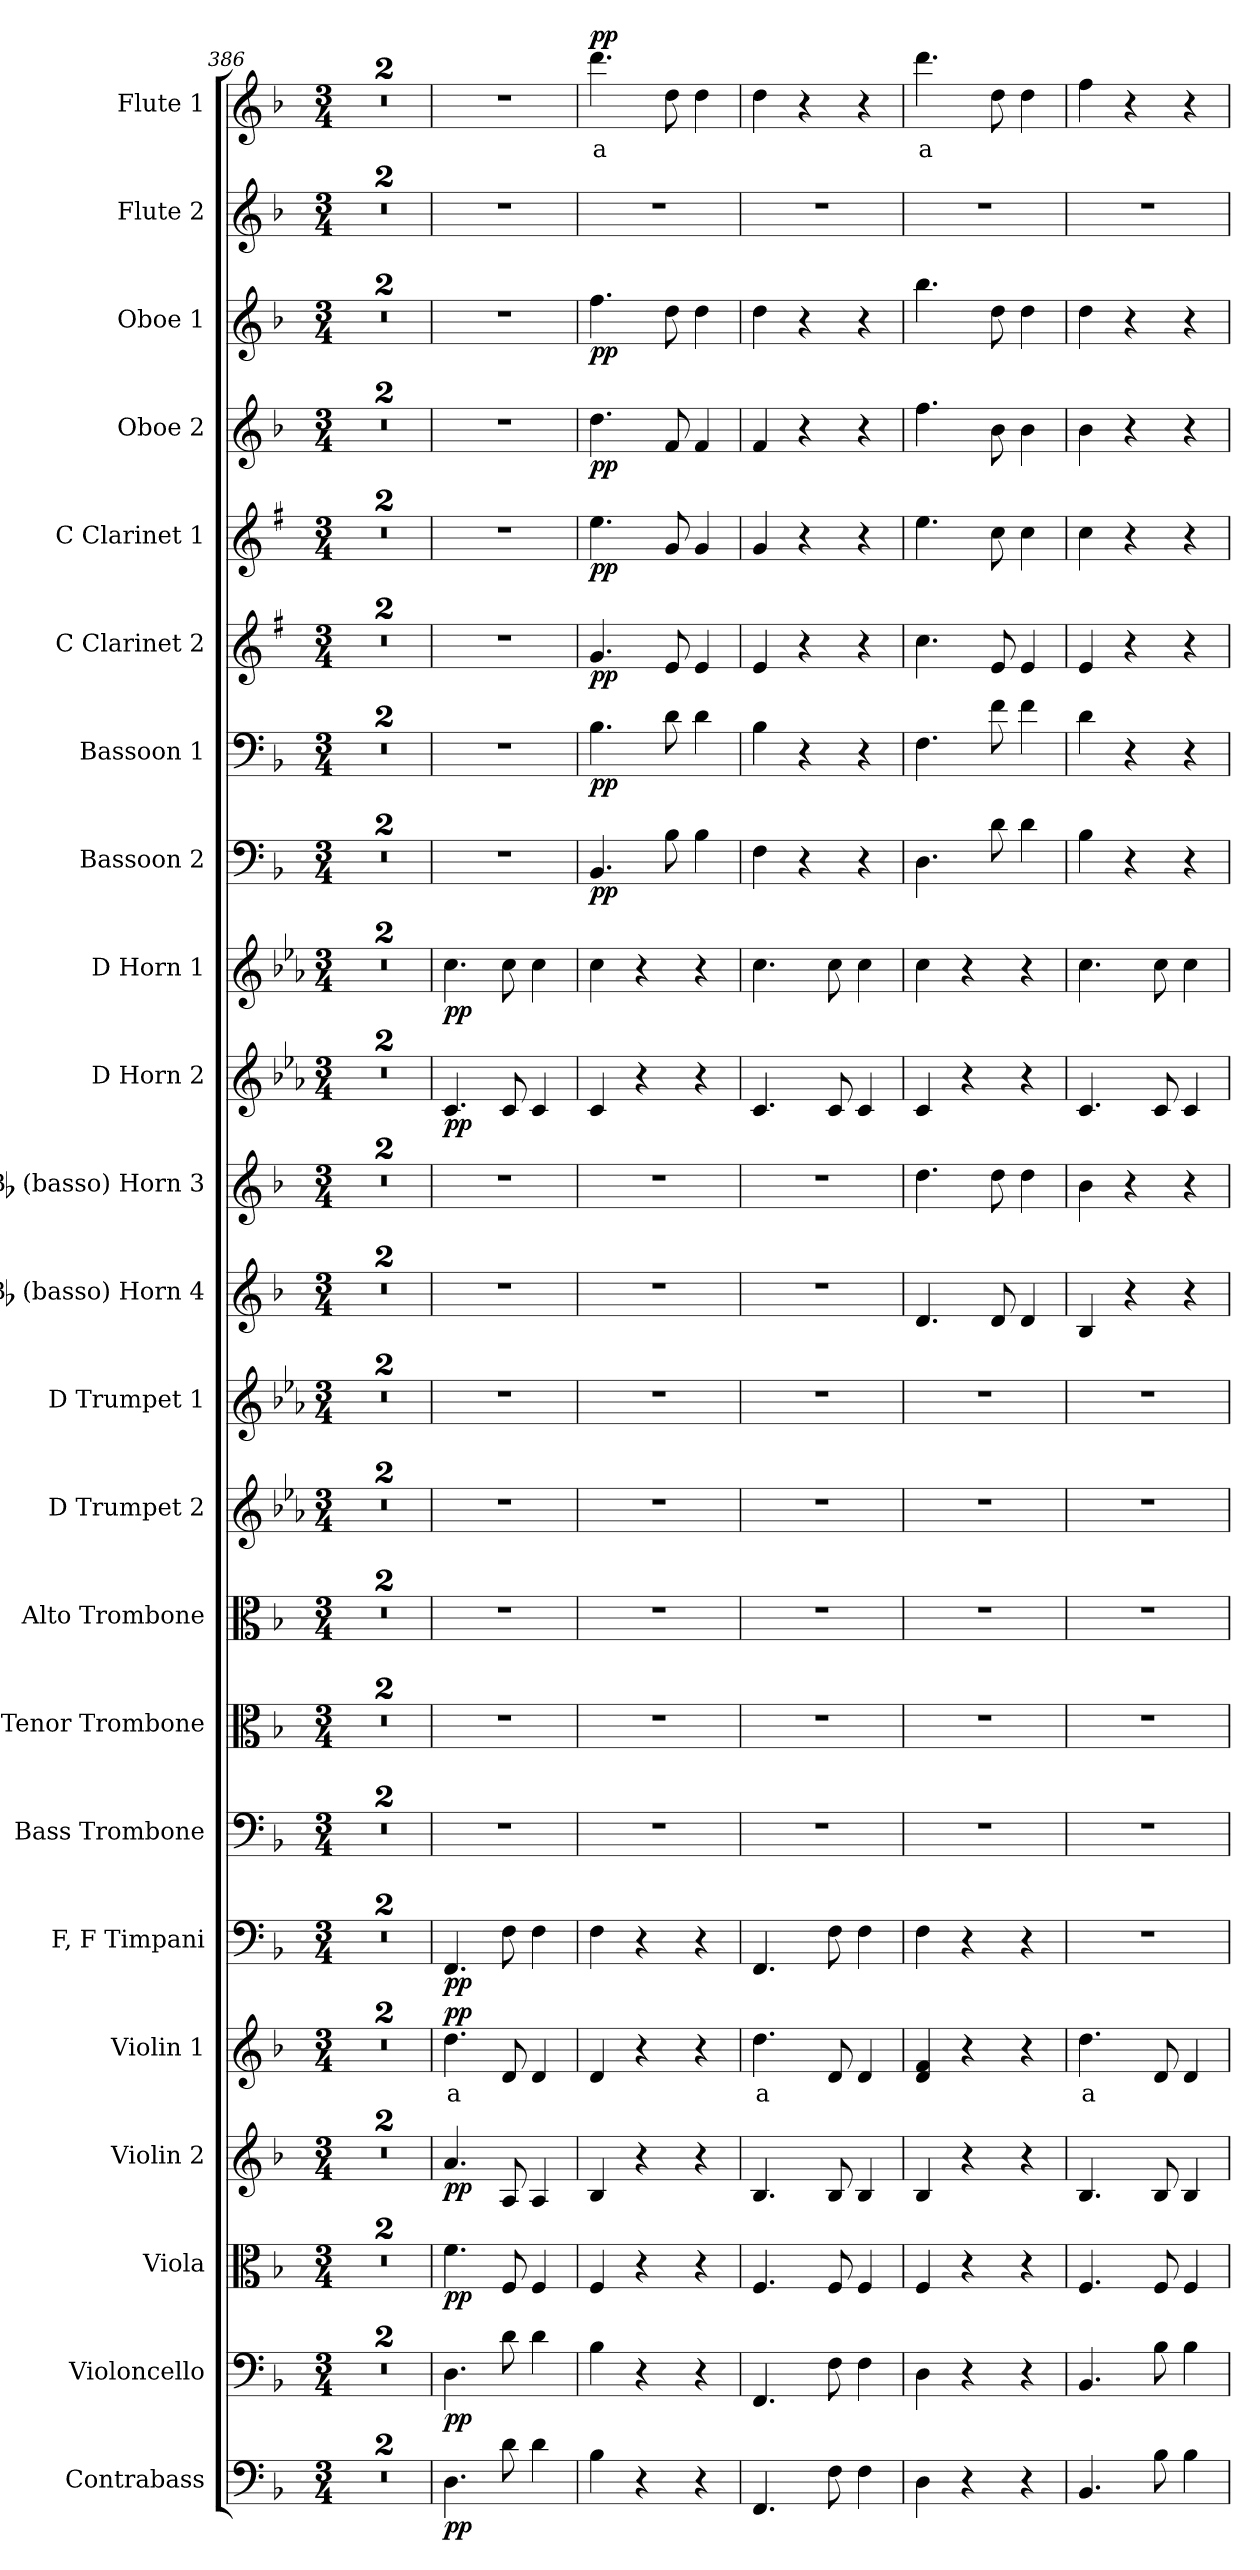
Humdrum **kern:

**kern	**dynam	**kern	**dynam	**kern	**dynam	**kern	**dynam	**kern	**text	**dynam	**kern	**dynam	**kern	**kern	**kern	**kern	**kern	**kern	**dynam	**kern	**dynam	**kern	**dynam	**kern	**dynam	**kern	**dynam	**kern	**dynam	**kern	**dynam	**kern	**dynam	**kern	**dynam	**kern	**dynam	**kern	**kern	**text	**dynam
*part23	*part23	*part22	*part22	*part21	*part21	*part20	*part20	*part19	*part19	*part19	*part18	*part18	*part17	*part16	*part15	*part14	*part13	*part12	*part12	*part11	*part11	*part10	*part10	*part9	*part9	*part8	*part8	*part7	*part7	*part6	*part6	*part5	*part5	*part4	*part4	*part3	*part3	*part2	*part1	*part1	*part1
*staff23	*staff23	*staff22	*staff22	*staff21	*staff21	*staff20	*staff20	*staff19	*staff19	*staff19	*staff18	*staff18	*staff17	*staff16	*staff15	*staff14	*staff13	*staff12	*staff12	*staff11	*staff11	*staff10	*staff10	*staff9	*staff9	*staff8	*staff8	*staff7	*staff7	*staff6	*staff6	*staff5	*staff5	*staff4	*staff4	*staff3	*staff3	*staff2	*staff1	*staff1	*staff1
*I"Contrabass	*	*I"Violoncello	*	*I"Viola	*	*I"Violin 2	*	*I"Violin 1	*	*	*I"F, F Timpani	*	*I"Bass Trombone	*I"Tenor Trombone	*I"Alto Trombone	*I"D Trumpet 2	*I"D Trumpet 1	*I"Bb (basso) Horn 4	*	*I"Bb (basso) Horn 3	*	*I"D Horn 2	*	*I"D Horn 1	*	*I"Bassoon 2	*	*I"Bassoon 1	*	*I"C Clarinet 2	*	*I"C Clarinet 1	*	*I"Oboe 2	*	*I"Oboe 1	*	*I"Flute 2	*I"Flute 1	*	*
*I'Cb	*	*I'Vc	*	*I'Vla	*	*I'Vln 2	*	*I'Vln 1	*	*	*I'Timp	*	*I'B Trb	*I'T Trb	*I'A Trb	*I'Tpt 2	*I'Tpt 1	*I'Hn 4	*	*I'Hn 3	*	*I'Hn 2	*	*I'Hn 1	*	*I'Bsn 2	*	*I'Bsn 1	*	*I'Cl 2	*	*I'Cl 1	*	*I'Ob 2	*	*I'Ob 1	*	*I'Fl 2	*I'Fl 1	*	*
*clefF4	*	*clefF4	*	*clefC3	*	*clefG2	*	*clefG2	*	*	*clefF4	*	*clefF4	*clefC3	*clefC3	*clefG2	*clefG2	*clefG2	*	*clefG2	*	*clefG2	*	*clefG2	*	*clefF4	*	*clefF4	*	*clefG2	*	*clefG2	*	*clefG2	*	*clefG2	*	*clefG2	*clefG2	*	*
*ITrd7c12	*	*	*	*	*	*	*	*	*	*	*	*	*	*	*	*ITrd-1c-2	*ITrd-1c-2	*ITrd8c14	*	*ITrd8c14	*	*ITrd6c10	*	*ITrd6c10	*	*	*	*	*	*ITrd1c2	*	*ITrd1c2	*	*	*	*	*	*	*	*	*
*k[b-]	*	*k[b-]	*	*k[b-]	*	*k[b-]	*	*k[b-]	*	*	*k[b-]	*	*k[b-]	*k[b-]	*k[b-]	*k[b-]	*k[b-]	*k[b-]	*	*k[b-]	*	*k[b-]	*	*k[b-]	*	*k[b-]	*	*k[b-]	*	*k[b-]	*	*k[b-]	*	*k[b-]	*	*k[b-]	*	*k[b-]	*k[b-]	*	*
*M3/4	*	*M3/4	*	*M3/4	*	*M3/4	*	*M3/4	*	*	*M3/4	*	*M3/4	*M3/4	*M3/4	*M3/4	*M3/4	*M3/4	*	*M3/4	*	*M3/4	*	*M3/4	*	*M3/4	*	*M3/4	*	*M3/4	*	*M3/4	*	*M3/4	*	*M3/4	*	*M3/4	*M3/4	*	*
=386	=386	=386	=386	=386	=386	=386	=386	=386	=386	=386	=386	=386	=386	=386	=386	=386	=386	=386	=386	=386	=386	=386	=386	=386	=386	=386	=386	=386	=386	=386	=386	=386	=386	=386	=386	=386	=386	=386	=386	=386	=386
2.r	.	2.r	.	2.r	.	2.r	.	2.r	.	.	2.r	.	2.r	2.r	2.r	2.r	2.r	2.r	.	2.r	.	2.r	.	2.r	.	2.r	.	2.r	.	2.r	.	2.r	.	2.r	.	2.r	.	2.r	2.r	.	.
=387	=387	=387	=387	=387	=387	=387	=387	=387	=387	=387	=387	=387	=387	=387	=387	=387	=387	=387	=387	=387	=387	=387	=387	=387	=387	=387	=387	=387	=387	=387	=387	=387	=387	=387	=387	=387	=387	=387	=387	=387	=387
2.r	.	2.r	.	2.r	.	2.r	.	2.r	.	.	2.r	.	2.r	2.r	2.r	2.r	2.r	2.r	.	2.r	.	2.r	.	2.r	.	2.r	.	2.r	.	2.r	.	2.r	.	2.r	.	2.r	.	2.r	2.r	.	.
=388	=388	=388	=388	=388	=388	=388	=388	=388	=388	=388	=388	=388	=388	=388	=388	=388	=388	=388	=388	=388	=388	=388	=388	=388	=388	=388	=388	=388	=388	=388	=388	=388	=388	=388	=388	=388	=388	=388	=388	=388	=388
!	!LO:DY:b	!	!LO:DY:b	!	!LO:DY:b	!	!LO:DY:b	!	!LO:LY:b:color=#FF0000	!LO:DY:b	!	!LO:DY:b	!	!	!	!	!	!	!	!	!	!	!LO:DY:b	!	!LO:DY:b	!	!	!	!	!	!	!	!	!	!	!	!	!	!	!	!
4.DD\	pp	4.D\	pp	4.f\	pp	4.a/	pp	4.dd\	a	pp	4.FF/	pp	2.r	2.r	2.r	2.r	2.r	2.r	.	2.r	.	4.D/	pp	4.d\	pp	2.r	.	2.r	.	2.r	.	2.r	.	2.r	.	2.r	.	2.r	2.r	.	.
8D\	.	8d\	.	8F/	.	8A/	.	8d/	.	.	8F\	.	.	.	.	.	.	.	.	.	.	8D/	.	8d\	.	.	.	.	.	.	.	.	.	.	.	.	.	.	.	.	.
4D\	.	4d\	.	4F/	.	4A/	.	4d/	.	.	4F\	.	.	.	.	.	.	.	.	.	.	4D/	.	4d\	.	.	.	.	.	.	.	.	.	.	.	.	.	.	.	.	.
=389	=389	=389	=389	=389	=389	=389	=389	=389	=389	=389	=389	=389	=389	=389	=389	=389	=389	=389	=389	=389	=389	=389	=389	=389	=389	=389	=389	=389	=389	=389	=389	=389	=389	=389	=389	=389	=389	=389	=389	=389	=389
!	!	!	!	!	!	!	!	!	!	!	!	!	!	!	!	!	!	!	!	!	!	!	!	!	!	!	!LO:DY:b	!	!LO:DY:b	!	!LO:DY:b	!	!LO:DY:b	!	!LO:DY:b	!	!LO:DY:b	!	!	!LO:LY:b:color=#FF0000	!LO:DY:b
4BB-\	.	4B-\	.	4F/	.	4B-/	.	4d/	.	.	4F\	.	2.r	2.r	2.r	2.r	2.r	2.r	.	2.r	.	4D/	.	4d\	.	4.BB-/	pp	4.B-\	pp	4.f/	pp	4.dd\	pp	4.dd\	pp	4.ff\	pp	2.r	4.ddd\	a	pp
4r	.	4r	.	4r	.	4r	.	4r	.	.	4r	.	.	.	.	.	.	.	.	.	.	4r	.	4r	.	.	.	.	.	.	.	.	.	.	.	.	.	.	.	.	.
.	.	.	.	.	.	.	.	.	.	.	.	.	.	.	.	.	.	.	.	.	.	.	.	.	.	8B-\	.	8d\	.	8d/	.	8f/	.	8f/	.	8dd\	.	.	8dd\	.	.
4r	.	4r	.	4r	.	4r	.	4r	.	.	4r	.	.	.	.	.	.	.	.	.	.	4r	.	4r	.	4B-\	.	4d\	.	4d/	.	4f/	.	4f/	.	4dd\	.	.	4dd\	.	.
=390	=390	=390	=390	=390	=390	=390	=390	=390	=390	=390	=390	=390	=390	=390	=390	=390	=390	=390	=390	=390	=390	=390	=390	=390	=390	=390	=390	=390	=390	=390	=390	=390	=390	=390	=390	=390	=390	=390	=390	=390	=390
!	!	!	!	!	!	!	!	!	!LO:LY:b:color=#FF0000	!	!	!	!	!	!	!	!	!	!	!	!	!	!	!	!	!	!	!	!	!	!	!	!	!	!	!	!	!	!	!	!
4.FFF/	.	4.FF/	.	4.F/	.	4.B-/	.	4.dd\	a	.	4.FF/	.	2.r	2.r	2.r	2.r	2.r	2.r	.	2.r	.	4.D/	.	4.d\	.	4F\	.	4B-\	.	4d/	.	4f/	.	4f/	.	4dd\	.	2.r	4dd\	.	.
.	.	.	.	.	.	.	.	.	.	.	.	.	.	.	.	.	.	.	.	.	.	.	.	.	.	4r	.	4r	.	4r	.	4r	.	4r	.	4r	.	.	4r	.	.
8FF\	.	8F\	.	8F/	.	8B-/	.	8d/	.	.	8F\	.	.	.	.	.	.	.	.	.	.	8D/	.	8d\	.	.	.	.	.	.	.	.	.	.	.	.	.	.	.	.	.
4FF\	.	4F\	.	4F/	.	4B-/	.	4d/	.	.	4F\	.	.	.	.	.	.	.	.	.	.	4D/	.	4d\	.	4r	.	4r	.	4r	.	4r	.	4r	.	4r	.	.	4r	.	.
=391	=391	=391	=391	=391	=391	=391	=391	=391	=391	=391	=391	=391	=391	=391	=391	=391	=391	=391	=391	=391	=391	=391	=391	=391	=391	=391	=391	=391	=391	=391	=391	=391	=391	=391	=391	=391	=391	=391	=391	=391	=391
!	!	!	!	!	!	!	!	!	!	!	!	!	!	!	!	!	!	!	!LO:DY:b	!	!	!	!	!	!	!	!	!	!	!	!	!	!	!	!	!	!	!	!	!LO:LY:b:color=#FF0000	!
!	!	!	!	!	!	!	!	!	!	!	!	!	!	!	!	!	!	!	!LO:DY:n=1:b	!	!LO:DY:b	!	!	!	!	!	!	!	!	!	!	!	!	!	!	!	!	!	!	!	!
!	!	!	!	!	!	!	!	!	!	!	!	!	!	!	!	!	!	!	!	!	!LO:DY:n=1:b	!	!	!	!	!	!	!	!	!	!	!	!	!	!	!	!	!	!	!	!
4DD\	.	4D\	.	4F/	.	4B-/	.	4d/ 4f/	.	.	4F\	.	2.r	2.r	2.r	2.r	2.r	4.D/	other-dynamics pp	4.d\	other-dynamics pp	4D/	.	4d\	.	4.D\	.	4.F\	.	4.b-\	.	4.dd\	.	4.ff\	.	4.bb-\	.	2.r	4.ddd\	a	.
4r	.	4r	.	4r	.	4r	.	4r	.	.	4r	.	.	.	.	.	.	.	.	.	.	4r	.	4r	.	.	.	.	.	.	.	.	.	.	.	.	.	.	.	.	.
.	.	.	.	.	.	.	.	.	.	.	.	.	.	.	.	.	.	8D/	.	8d\	.	.	.	.	.	8d\	.	8f\	.	8d/	.	8b-\	.	8b-\	.	8dd\	.	.	8dd\	.	.
4r	.	4r	.	4r	.	4r	.	4r	.	.	4r	.	.	.	.	.	.	4D/	.	4d\	.	4r	.	4r	.	4d\	.	4f\	.	4d/	.	4b-\	.	4b-\	.	4dd\	.	.	4dd\	.	.
=392	=392	=392	=392	=392	=392	=392	=392	=392	=392	=392	=392	=392	=392	=392	=392	=392	=392	=392	=392	=392	=392	=392	=392	=392	=392	=392	=392	=392	=392	=392	=392	=392	=392	=392	=392	=392	=392	=392	=392	=392	=392
!	!	!	!	!	!	!	!	!	!LO:LY:b:color=#FF0000	!	!	!	!	!	!	!	!	!	!	!	!	!	!	!	!	!	!	!	!	!	!	!	!	!	!	!	!	!	!	!	!
4.BBB-/	.	4.BB-/	.	4.F/	.	4.B-/	.	4.dd\	a	.	2.r	.	2.r	2.r	2.r	2.r	2.r	4BB-/	.	4B-\	.	4.D/	.	4.d\	.	4B-\	.	4d\	.	4d/	.	4b-\	.	4b-\	.	4dd\	.	2.r	4ff\	.	.
.	.	.	.	.	.	.	.	.	.	.	.	.	.	.	.	.	.	4r	.	4r	.	.	.	.	.	4r	.	4r	.	4r	.	4r	.	4r	.	4r	.	.	4r	.	.
8BB-\	.	8B-\	.	8F/	.	8B-/	.	8d/	.	.	.	.	.	.	.	.	.	.	.	.	.	8D/	.	8d\	.	.	.	.	.	.	.	.	.	.	.	.	.	.	.	.	.
4BB-\	.	4B-\	.	4F/	.	4B-/	.	4d/	.	.	.	.	.	.	.	.	.	4r	.	4r	.	4D/	.	4d\	.	4r	.	4r	.	4r	.	4r	.	4r	.	4r	.	.	4r	.	.
=	=	=	=	=	=	=	=	=	=	=	=	=	=	=	=	=	=	=	=	=	=	=	=	=	=	=	=	=	=	=	=	=	=	=	=	=	=	=	=	=	=
*-	*-	*-	*-	*-	*-	*-	*-	*-	*-	*-	*-	*-	*-	*-	*-	*-	*-	*-	*-	*-	*-	*-	*-	*-	*-	*-	*-	*-	*-	*-	*-	*-	*-	*-	*-	*-	*-	*-	*-	*-	*-
